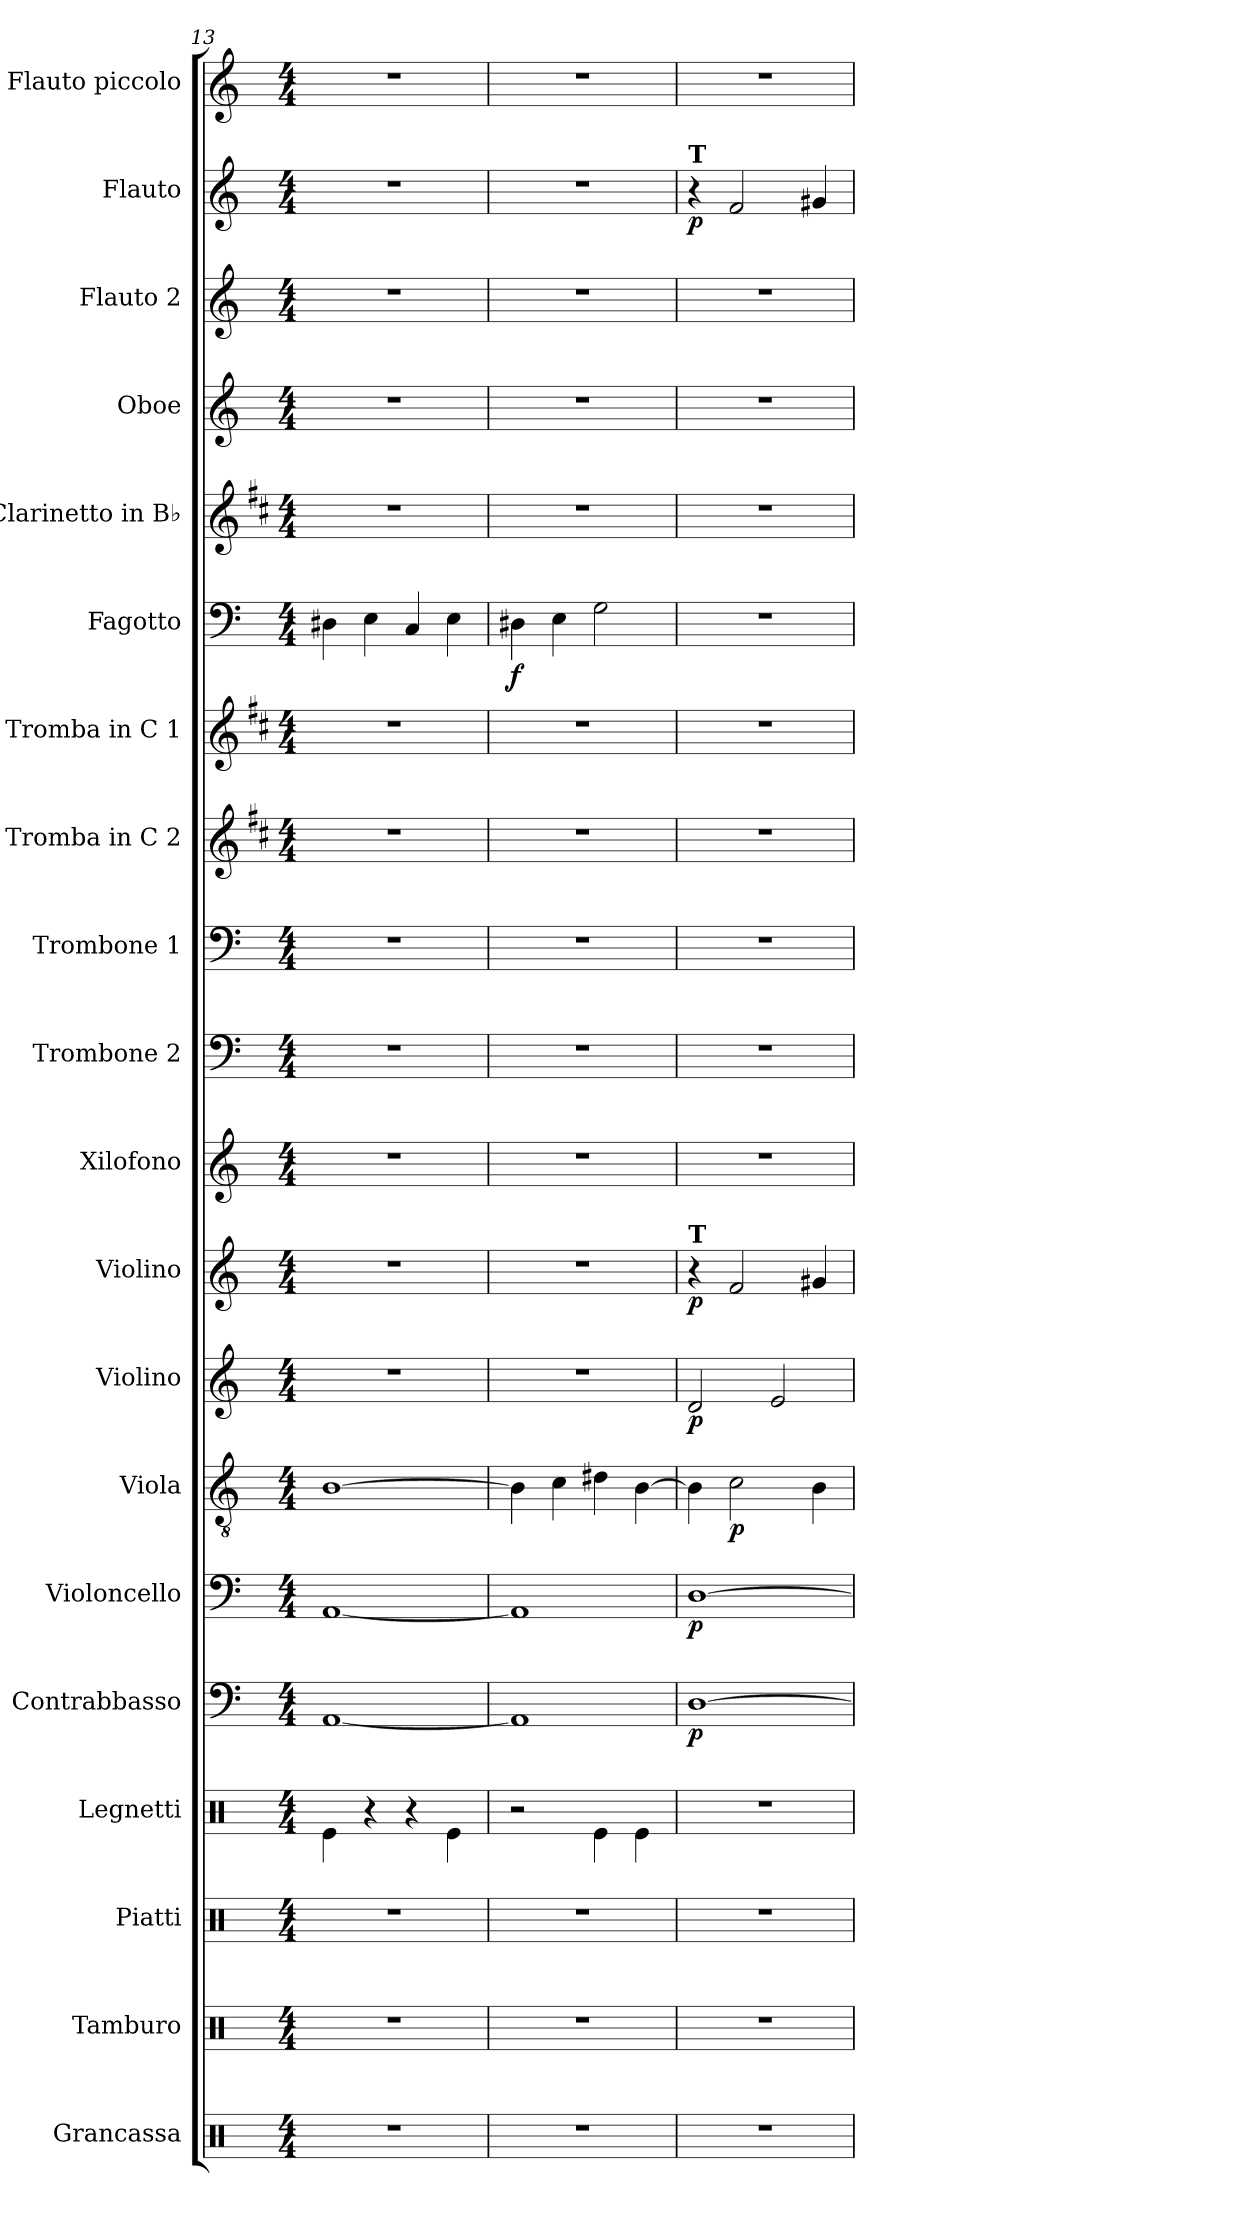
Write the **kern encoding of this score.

**kern	**kern	**kern	**kern	**kern	**dynam	**kern	**dynam	**kern	**dynam	**kern	**dynam	**kern	**dynam	**kern	**kern	**kern	**kern	**kern	**kern	**dynam	**kern	**kern	**kern	**kern	**dynam	**kern
*part20	*part19	*part18	*part17	*part16	*part16	*part15	*part15	*part14	*part14	*part13	*part13	*part12	*part12	*part11	*part10	*part9	*part8	*part7	*part6	*part6	*part5	*part4	*part3	*part2	*part2	*part1
*staff20	*staff19	*staff18	*staff17	*staff16	*staff16	*staff15	*staff15	*staff14	*staff14	*staff13	*staff13	*staff12	*staff12	*staff11	*staff10	*staff9	*staff8	*staff7	*staff6	*staff6	*staff5	*staff4	*staff3	*staff2	*staff2	*staff1
*I"Grancassa	*I"Tamburo	*I"Piatti	*I"Legnetti	*I"Contrabbasso	*	*I"Violoncello	*	*I"Viola	*	*I"Violino	*	*I"Violino	*	*I"Xilofono	*I"Trombone 2	*I"Trombone 1	*I"Tromba in C 2	*I"Tromba in C 1	*I"Fagotto	*	*I"Clarinetto in B♭	*I"Oboe	*I"Flauto 2	*I"Flauto	*	*I"Flauto piccolo
*I'Gr.	*I'Tamb.	*I'P-tti	*I'L-tti	*I'C-b.	*	*I'V-c.	*	*I'V-la	*	*I'V-no	*	*I'V-no	*	*I'Xil.	*I'Tr-ne 2	*I'Tr-ne 1	*I'Tr-ba in C 2	*I'Tr-ba in C 1	*I'Fag.	*	*I'Cl. in B♭	*I'Ob.	*I'Fl. 2	*I'Fl.	*	*I'Fl. picc.
*clefX	*clefX	*clefX	*clefX	*clefF4	*	*clefF4	*	*clefGv2	*	*clefG2	*	*clefG2	*	*clefG2	*clefF4	*clefF4	*clefG2	*clefG2	*clefF4	*	*clefG2	*clefG2	*clefG2	*clefG2	*	*clefG2
*	*	*	*	*ITrd7c12	*	*	*	*	*	*	*	*	*	*ITrd-7c-12	*	*	*ITrd1c2	*ITrd1c2	*	*	*ITrd1c2	*	*	*	*	*ITrd-7c-12
*k[]	*k[]	*k[]	*k[]	*k[]	*	*k[]	*	*k[]	*	*k[]	*	*k[]	*	*k[]	*k[]	*k[]	*k[]	*k[]	*k[]	*	*k[]	*k[]	*k[]	*k[]	*	*k[]
*M4/4	*M4/4	*M4/4	*M4/4	*M4/4	*	*M4/4	*	*M4/4	*	*M4/4	*	*M4/4	*	*M4/4	*M4/4	*M4/4	*M4/4	*M4/4	*M4/4	*	*M4/4	*M4/4	*M4/4	*M4/4	*	*M4/4
=13	=13	=13	=13	=13	=13	=13	=13	=13	=13	=13	=13	=13	=13	=13	=13	=13	=13	=13	=13	=13	=13	=13	=13	=13	=13	=13
1r	1r	1r	4Re\	[1AAA	.	[1AA	.	[1B	.	1r	.	1r	.	1r	1r	1r	1r	1r	4D#X\	.	1r	1r	1r	1r	.	1r
.	.	.	4r	.	.	.	.	.	.	.	.	.	.	.	.	.	.	.	4E\	.	.	.	.	.	.	.
.	.	.	4r	.	.	.	.	.	.	.	.	.	.	.	.	.	.	.	4C/	.	.	.	.	.	.	.
.	.	.	4Re\	.	.	.	.	.	.	.	.	.	.	.	.	.	.	.	4E\	.	.	.	.	.	.	.
=14	=14	=14	=14	=14	=14	=14	=14	=14	=14	=14	=14	=14	=14	=14	=14	=14	=14	=14	=14	=14	=14	=14	=14	=14	=14	=14
!	!	!	!	!	!	!	!	!	!	!	!	!	!	!	!	!	!	!	!	!LO:DY:b	!	!	!	!	!	!
1r	1r	1r	2r	1AAA]	.	1AA]	.	4B\]	.	1r	.	1r	.	1r	1r	1r	1r	1r	4D#X\	f	1r	1r	1r	1r	.	1r
.	.	.	.	.	.	.	.	4c\	.	.	.	.	.	.	.	.	.	.	4E\	.	.	.	.	.	.	.
.	.	.	4Re\	.	.	.	.	4d#X\	.	.	.	.	.	.	.	.	.	.	2G\	.	.	.	.	.	.	.
.	.	.	4Re\	.	.	.	.	[4B\	.	.	.	.	.	.	.	.	.	.	.	.	.	.	.	.	.	.
!!LO:PB:g=z
=15	=15	=15	=15	=15	=15	=15	=15	=15	=15	=15	=15	=15	=15	=15	=15	=15	=15	=15	=15	=15	=15	=15	=15	=15	=15	=15
!	!	!	!	!	!	!	!	!	!	!	!	!	!	!	!	!	!	!	!	!	!	!	!	!LO:TX:a:B:t=T	!	!
!	!	!	!	!	!	!	!	!	!	!	!	!LO:TX:a:B:t=T	!	!	!	!	!	!	!	!	!	!	!	!	!	!
!	!	!	!	!	!LO:DY:b	!	!LO:DY:b	!	!	!	!LO:DY:b	!	!LO:DY:b	!	!	!	!	!	!	!	!	!	!	!	!LO:DY:b	!
1r	1r	1r	1r	[1DD	p	[1D	p	4B\]	.	2d/	p	4r	p	1r	1r	1r	1r	1r	1r	.	1r	1r	1r	4r	p	1r
!	!	!	!	!	!	!	!	!	!LO:DY:b	!	!	!	!	!	!	!	!	!	!	!	!	!	!	!	!	!
.	.	.	.	.	.	.	.	2c\	p	.	.	2f/	.	.	.	.	.	.	.	.	.	.	.	2f/	.	.
.	.	.	.	.	.	.	.	.	.	2e/	.	.	.	.	.	.	.	.	.	.	.	.	.	.	.	.
.	.	.	.	.	.	.	.	4B\	.	.	.	4g#X/	.	.	.	.	.	.	.	.	.	.	.	4g#X/	.	.
=	=	=	=	=	=	=	=	=	=	=	=	=	=	=	=	=	=	=	=	=	=	=	=	=	=	=
*-	*-	*-	*-	*-	*-	*-	*-	*-	*-	*-	*-	*-	*-	*-	*-	*-	*-	*-	*-	*-	*-	*-	*-	*-	*-	*-
